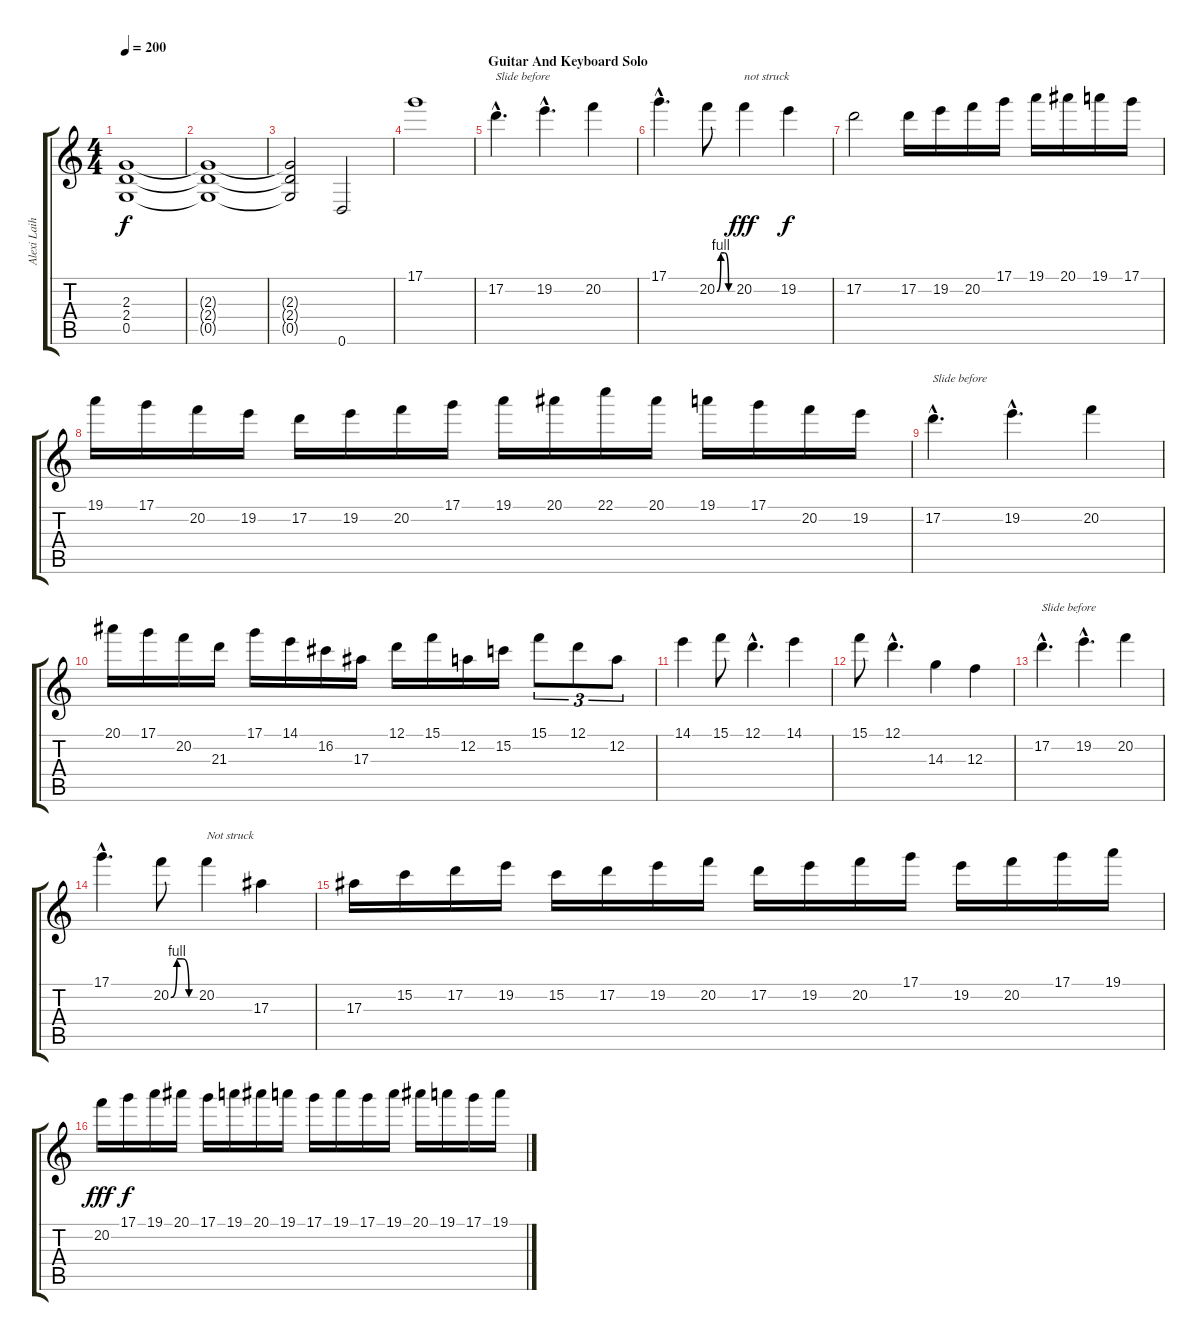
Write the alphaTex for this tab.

\track ("Alexi Laiho" "Alexi Laih") {instrument distortionguitar}
\staff {score tabs}
\tuning (D4 A3 F3 C3 G2 D2) {hide}
\ts (4 4)
\tempo 200
\clef g2
\ks c
(2.3{t} 2.4{t} 0.5{t}).1{dy f} |
(2.3{t} 2.4{t} 0.5{t}).1 |
(2.3{t} 2.4{t} 0.5{t}).2 0.6.2 |
17.1.1 |
\section ("" "Guitar And Keyboard Solo")
17.2{hac}.4{d txt "Slide before"} 19.2{hac}.4{d} 20.2.4 |
17.1{hac}.4{d} 20.2{be (custom 0 0 15 4 30 4 45 0 60 0)}.8 20.2.4{txt "not struck" dy fff} 19.2.4{dy f} |
17.2.2 17.2.16 19.2.16 20.2.16 17.1.16 19.1.16 20.1.16 19.1.16 17.1.16 |
19.1.16 17.1.16 20.2.16 19.2.16 17.2.16 19.2.16 20.2.16 17.1.16 19.1.16 20.1.16 22.1.16 20.1.16 19.1.16 17.1.16 20.2.16 19.2.16 |
17.2{hac}.4{d txt "Slide before"} 19.2{hac}.4{d} 20.2.4 |
20.1.16 17.1.16 20.2.16 21.3.16 17.1.16 14.1.16 16.2.16 17.3.16 12.1.16 15.1.16 12.2.16 15.2.16 15.1.8{tu (3 2)} 12.1.8{tu (3 2)} 12.2.8{tu (3 2)} |
14.1.4 15.1.8 12.1{hac}.4{d} 14.1.4 |
15.1.8 12.1{hac}.4{d} 14.3.4 12.3.4 |
17.2{hac}.4{d txt "Slide before"} 19.2{hac}.4{d} 20.2.4 |
17.1{hac}.4{d} 20.2{be (custom 0 0 15 4 30 4 45 0 60 0)}.8 20.2.4{txt "Not struck"} 17.3.4 |
17.3.16 15.2.16 17.2.16 19.2.16 15.2.16 17.2.16 19.2.16 20.2.16 17.2.16 19.2.16 20.2.16 17.1.16 19.2.16 20.2.16 17.1.16 19.1.16 |
20.2.16{dy fff} 17.1.16{dy f} 19.1.16 20.1.16 17.1.16 19.1.16 20.1.16 19.1.16 17.1.16 19.1.16 17.1.16 19.1.16 20.1.16 19.1.16 17.1.16 19.1.16
